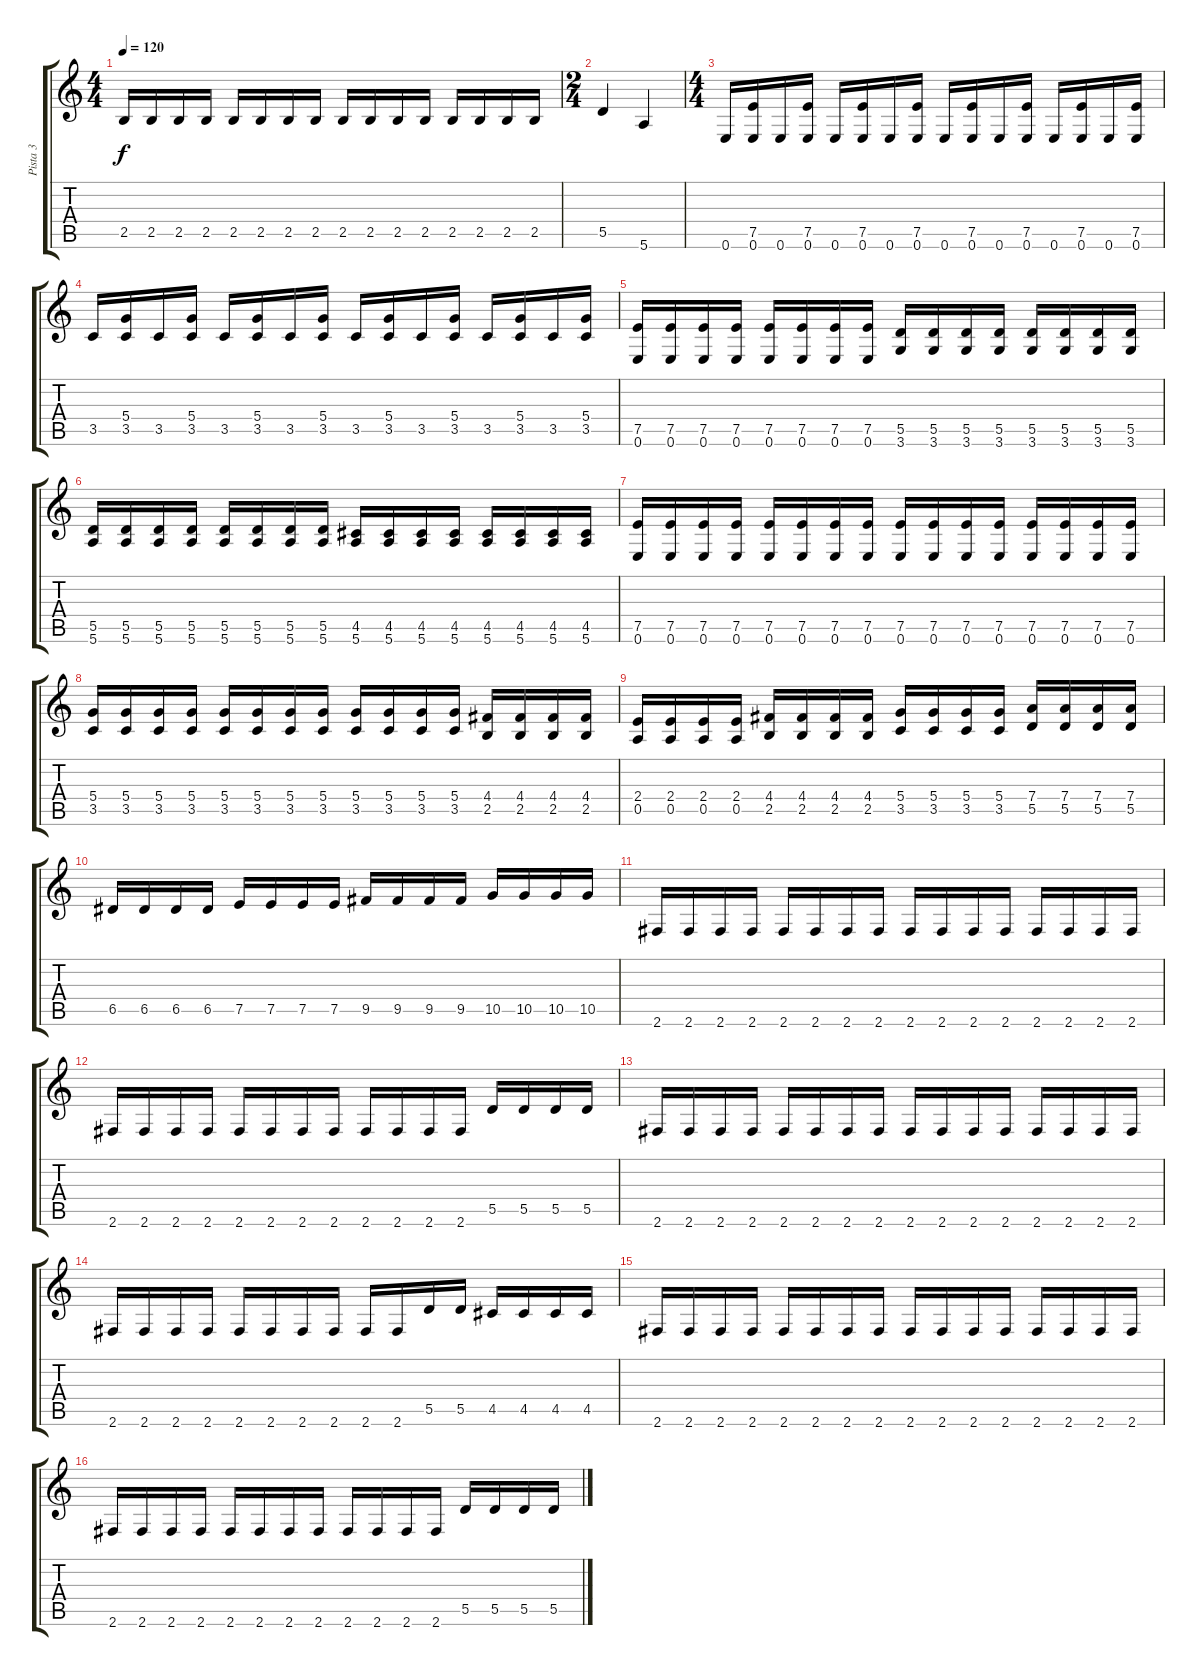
\track ("Pista 3" "Pista 3") {instrument acousticbass}
\staff {score tabs}
\tuning (E4 B3 G3 D3 A2 E2) {hide}
\ts (4 4)
\tempo 120
\clef g2
\ks c
2.5.16{dy f} 2.5.16 2.5.16 2.5.16 2.5.16 2.5.16 2.5.16 2.5.16 2.5.16 2.5.16 2.5.16 2.5.16 2.5.16 2.5.16 2.5.16 2.5.16 |
\ts (2 4)
5.5.4 5.6.4 |
\ts (4 4)
0.6.16 (7.5 0.6).16 0.6.16 (7.5 0.6).16 0.6.16 (7.5 0.6).16 0.6.16 (7.5 0.6).16 0.6.16 (7.5 0.6).16 0.6.16 (7.5 0.6).16 0.6.16 (7.5 0.6).16 0.6.16 (7.5 0.6).16 |
3.5.16 (5.4 3.5).16 3.5.16 (5.4 3.5).16 3.5.16 (5.4 3.5).16 3.5.16 (5.4 3.5).16 3.5.16 (5.4 3.5).16 3.5.16 (5.4 3.5).16 3.5.16 (5.4 3.5).16 3.5.16 (5.4 3.5).16 |
(7.5 0.6).16 (7.5 0.6).16 (7.5 0.6).16 (7.5 0.6).16 (7.5 0.6).16 (7.5 0.6).16 (7.5 0.6).16 (7.5 0.6).16 (5.5 3.6).16 (5.5 3.6).16 (5.5 3.6).16 (5.5 3.6).16 (5.5 3.6).16 (5.5 3.6).16 (5.5 3.6).16 (5.5 3.6).16 |
(5.5 5.6).16 (5.5 5.6).16 (5.5 5.6).16 (5.5 5.6).16 (5.5 5.6).16 (5.5 5.6).16 (5.5 5.6).16 (5.5 5.6).16 (4.5 5.6).16 (4.5 5.6).16 (4.5 5.6).16 (4.5 5.6).16 (4.5 5.6).16 (4.5 5.6).16 (4.5 5.6).16 (4.5 5.6).16 |
(7.5 0.6).16 (7.5 0.6).16 (7.5 0.6).16 (7.5 0.6).16 (7.5 0.6).16 (7.5 0.6).16 (7.5 0.6).16 (7.5 0.6).16 (7.5 0.6).16 (7.5 0.6).16 (7.5 0.6).16 (7.5 0.6).16 (7.5 0.6).16 (7.5 0.6).16 (7.5 0.6).16 (7.5 0.6).16 |
(5.4 3.5).16 (5.4 3.5).16 (5.4 3.5).16 (5.4 3.5).16 (5.4 3.5).16 (5.4 3.5).16 (5.4 3.5).16 (5.4 3.5).16 (5.4 3.5).16 (5.4 3.5).16 (5.4 3.5).16 (5.4 3.5).16 (4.4 2.5).16 (4.4 2.5).16 (4.4 2.5).16 (4.4 2.5).16 |
(2.4 0.5).16 (2.4 0.5).16 (2.4 0.5).16 (2.4 0.5).16 (4.4 2.5).16 (4.4 2.5).16 (4.4 2.5).16 (4.4 2.5).16 (5.4 3.5).16 (5.4 3.5).16 (5.4 3.5).16 (5.4 3.5).16 (7.4 5.5).16 (7.4 5.5).16 (7.4 5.5).16 (7.4 5.5).16 |
6.5.16 6.5.16 6.5.16 6.5.16 7.5.16 7.5.16 7.5.16 7.5.16 9.5.16 9.5.16 9.5.16 9.5.16 10.5.16 10.5.16 10.5.16 10.5.16 |
2.6.16 2.6.16 2.6.16 2.6.16 2.6.16 2.6.16 2.6.16 2.6.16 2.6.16 2.6.16 2.6.16 2.6.16 2.6.16 2.6.16 2.6.16 2.6.16 |
2.6.16 2.6.16 2.6.16 2.6.16 2.6.16 2.6.16 2.6.16 2.6.16 2.6.16 2.6.16 2.6.16 2.6.16 5.5.16 5.5.16 5.5.16 5.5.16 |
2.6.16 2.6.16 2.6.16 2.6.16 2.6.16 2.6.16 2.6.16 2.6.16 2.6.16 2.6.16 2.6.16 2.6.16 2.6.16 2.6.16 2.6.16 2.6.16 |
2.6.16 2.6.16 2.6.16 2.6.16 2.6.16 2.6.16 2.6.16 2.6.16 2.6.16 2.6.16 5.5.16 5.5.16 4.5.16 4.5.16 4.5.16 4.5.16 |
2.6.16 2.6.16 2.6.16 2.6.16 2.6.16 2.6.16 2.6.16 2.6.16 2.6.16 2.6.16 2.6.16 2.6.16 2.6.16 2.6.16 2.6.16 2.6.16 |
2.6.16 2.6.16 2.6.16 2.6.16 2.6.16 2.6.16 2.6.16 2.6.16 2.6.16 2.6.16 2.6.16 2.6.16 5.5.16 5.5.16 5.5.16 5.5.16
